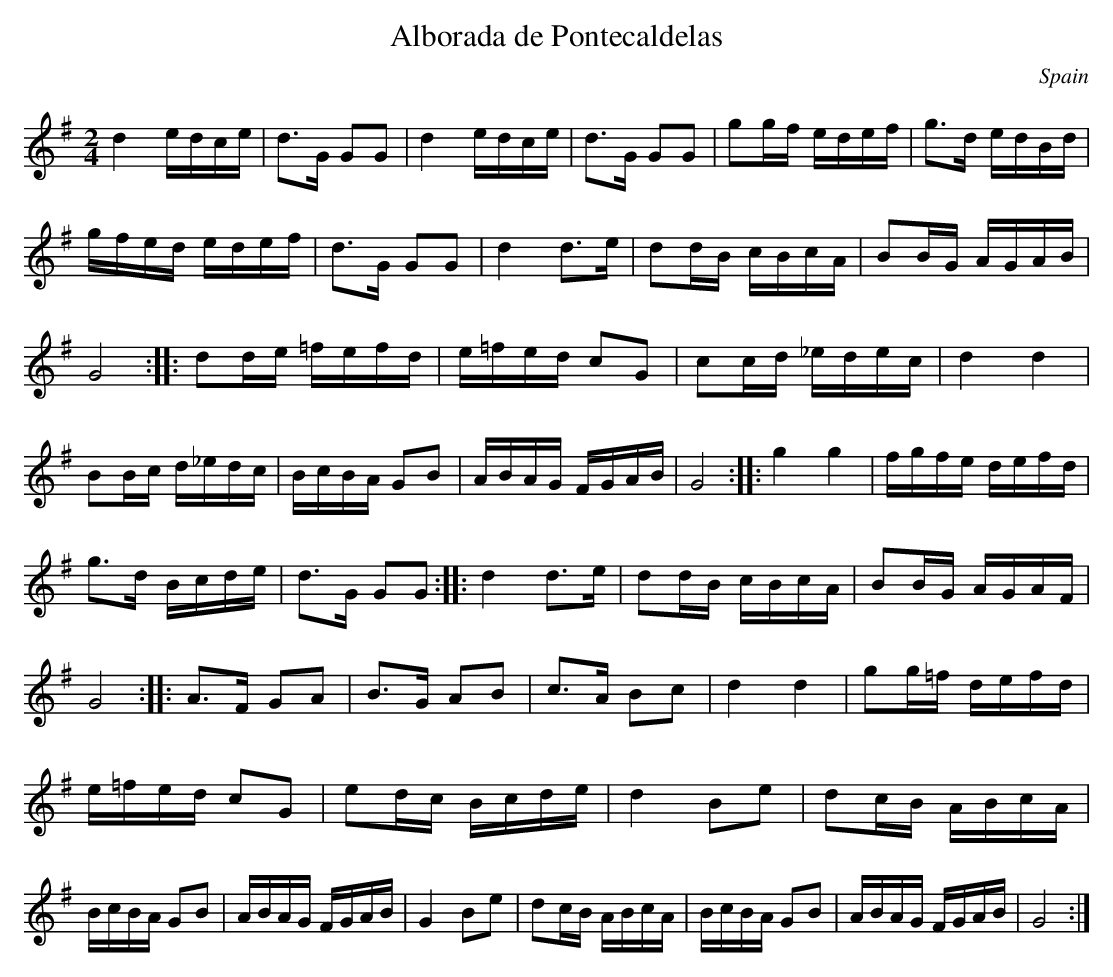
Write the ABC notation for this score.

X:1
T:Alborada de Pontecaldelas
M:2/4
O:Spain
K:G
d4 edce| d3G G2G2| d4 edce| d3G G2G2| \
g2gf edef| g3d edBd| gfed edef| d3G G2G2|\
d4 d3e| d2dB cBcA| B2BG AGAB| G8::\
d2de =fefd| e=fed c2G2| c2cd _edec| d4 d4|\
B2Bc d_edc| BcBA G2B2| ABAG FGAB| G8 ::\
g4 g4| fgfe defd| g3d Bcde| d3G G2G2::\
d4 d3e| d2dB cBcA| B2BG AGAF| G8::\
A3F G2A2| B3G A2B2| c3A B2c2| d4 d4|\
g2g=f defd| e=fed c2G2| e2dc Bcde| d4 B2e2|\
d2cB ABcA| BcBA G2B2| ABAG FGAB| G4 B2e2|\
d2cB ABcA| BcBA G2B2| ABAG FGAB| G8:|
